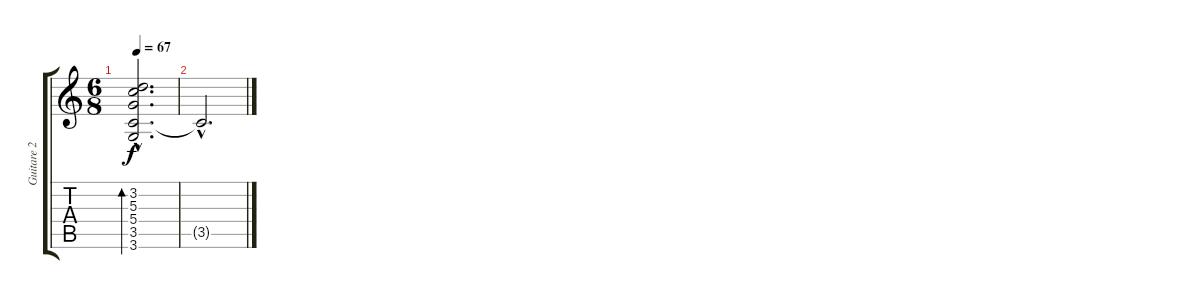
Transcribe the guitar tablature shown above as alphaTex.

\track ("Guitare 2" "Guitare 2") {instrument electricguitarjazz}
\staff {score tabs}
\tuning (E4 B3 G3 D3 A2 E2) {hide}
\ts (6 8)
\tempo 67
\clef g2
\ks c
(3.2{hac} 5.3{hac} 5.4{hac} 3.5{hac} 3.6{hac}).2{d bd 120 dy f} |
3.5{hac t}.2{d}
